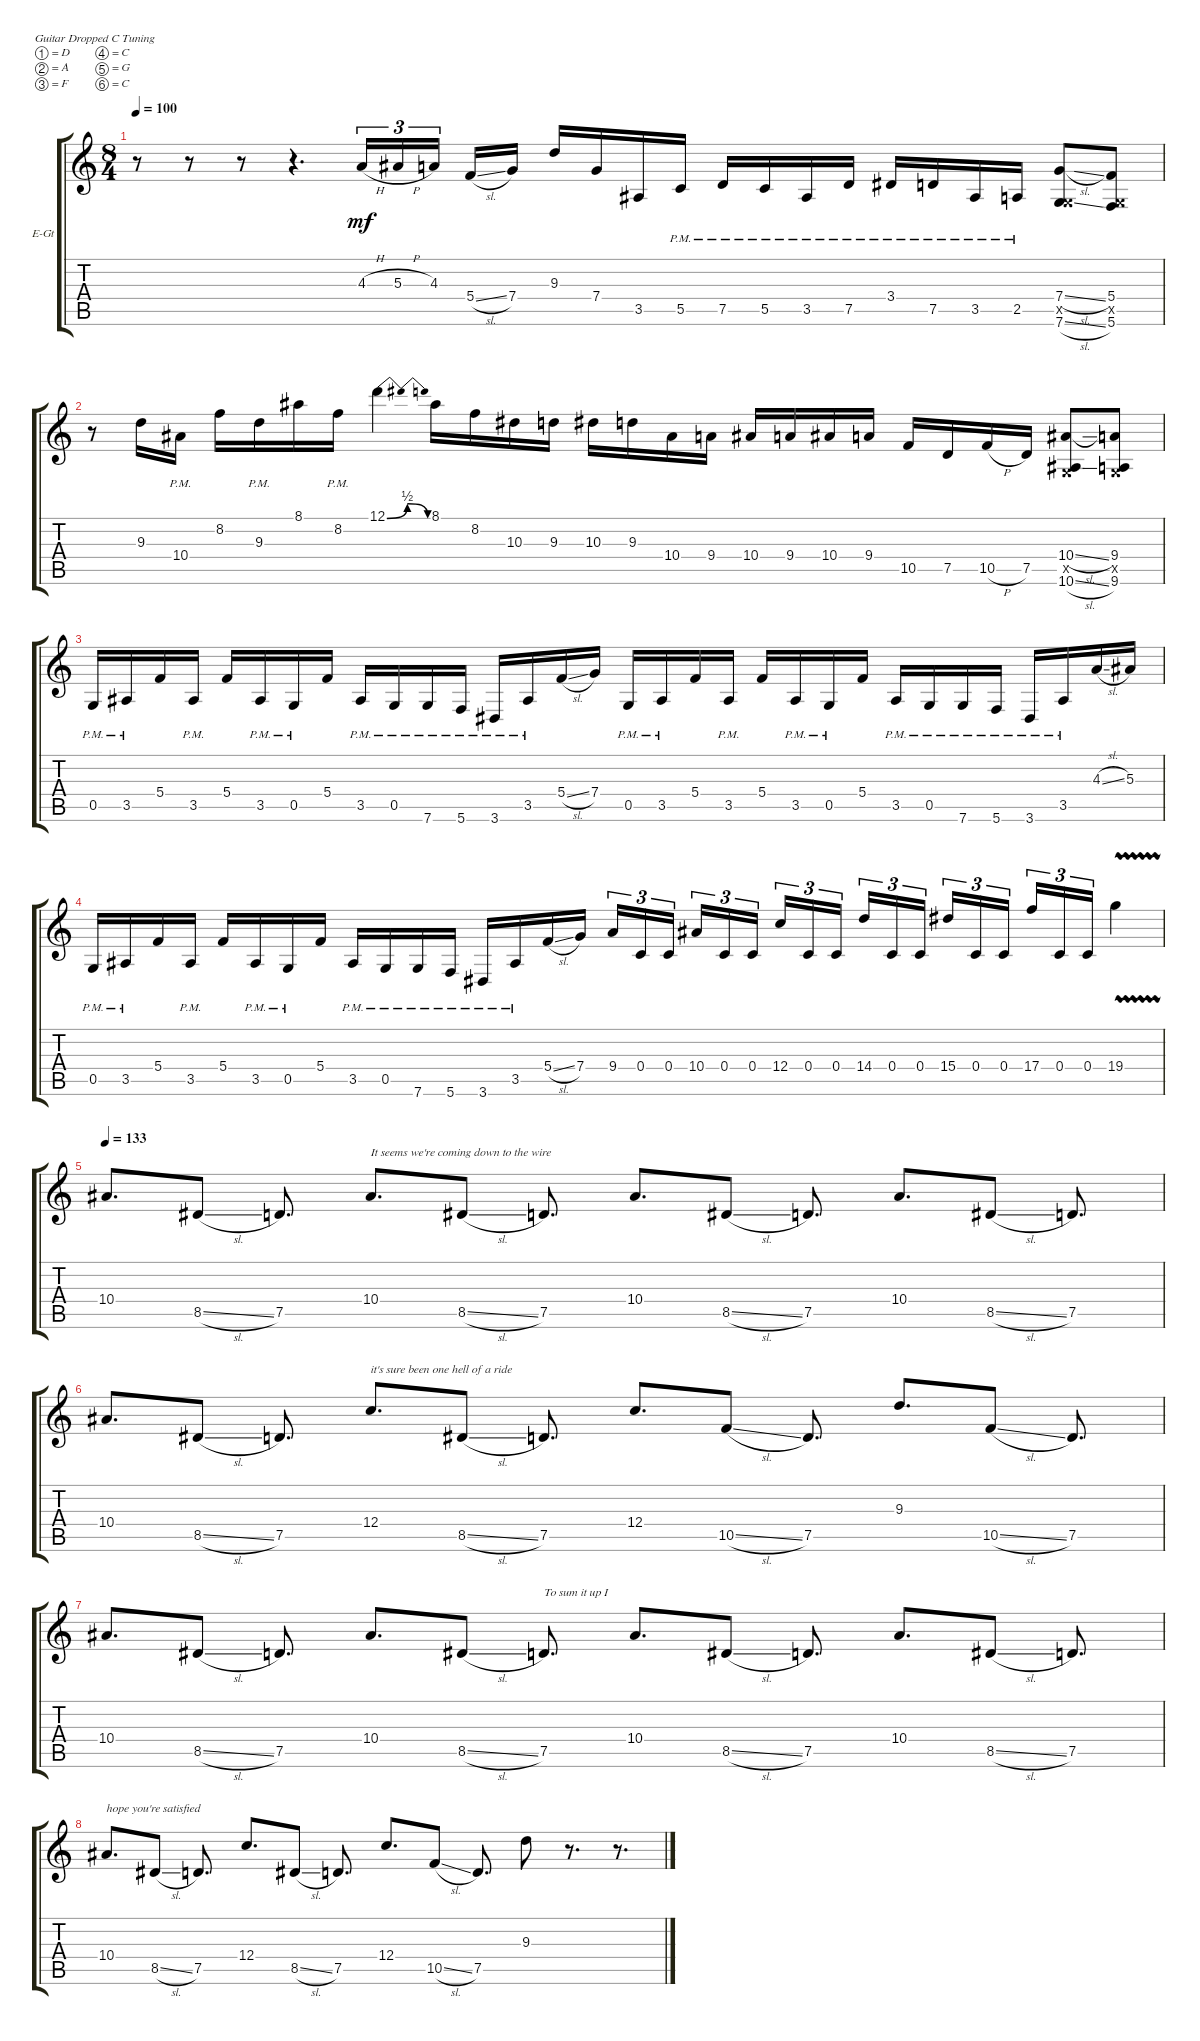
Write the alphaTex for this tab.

\defaultSystemsLayout 4
\bracketExtendMode groupsimilarinstruments
\firstSystemTrackNameOrientation horizontal
\otherSystemsTrackNameOrientation horizontal
\track ("Gajic" "E-Gt") {instrument distortionguitar}
\staff {score tabs}
\tuning (D4 A3 F3 C3 G2 C2)
\ts (8 4)
\tempo 100
\clef g2
\ks c
r.8{dy mf instrument distortionguitar} r.8 r.8 r.4{d} 4.3{h}.16{tu (3 2)} 5.3{h}.16{tu (3 2)} 4.3.16{tu (3 2)} 5.4{sl}.16 7.4.16 9.3.16 7.4.16 3.5.16 5.5{pm}.16 7.5{pm}.16 5.5{pm}.16 3.5{pm}.16 7.5{pm}.16 3.4{pm}.16 7.5{pm}.16 3.5{pm}.16 2.5{pm}.16 (7.6{sl} 7.4{sl} 0.5{x}).8 (5.6 5.4 0.5{x}).8 |
r.8 9.3.16 10.4{pm}.16 8.2.16 9.3{pm}.16 8.1.16 8.2{pm}.16 12.1{be (bendrelease 18 0 21.599999999999998 2 31.2 2 45 0)}.4 8.1.16 8.2.16 10.3.16 9.3.16 10.3.16 9.3.16 10.4.16 9.4.16 10.4.16 9.4.16 10.4.16 9.4.16 10.5.16 7.5.16 10.5{h}.16 7.5.16 (10.6{sl} 10.4{sl} 0.5{x}).8 (9.6 9.4 0.5{x}).8 |
0.5{pm}.16 3.5{pm}.16 5.4.16 3.5{pm}.16 5.4.16 3.5{pm}.16 0.5{pm}.16 5.4.16 3.5{pm}.16 0.5{pm}.16 7.6{pm}.16 5.6{pm}.16 3.6{pm}.16 3.5{pm}.16 5.4{sl}.16 7.4.16 0.5{pm}.16 3.5{pm}.16 5.4.16 3.5{pm}.16 5.4.16 3.5{pm}.16 0.5{pm}.16 5.4.16 3.5{pm}.16 0.5{pm}.16 7.6{pm}.16 5.6{pm}.16 3.6{pm}.16 3.5{pm}.16 4.3{sl}.16 5.3.16 |
0.5{pm}.16 3.5{pm}.16 5.4.16 3.5{pm}.16 5.4.16 3.5{pm}.16 0.5{pm}.16 5.4.16 3.5{pm}.16 0.5{pm}.16 7.6{pm}.16 5.6{pm}.16 3.6{pm}.16 3.5{pm}.16 5.4{sl}.16 7.4.16 9.4.16{tu (3 2)} 0.4.16{tu (3 2)} 0.4.16{tu (3 2)} 10.4.16{tu (3 2)} 0.4.16{tu (3 2)} 0.4.16{tu (3 2)} 12.4.16{tu (3 2)} 0.4.16{tu (3 2)} 0.4.16{tu (3 2)} 14.4.16{tu (3 2)} 0.4.16{tu (3 2)} 0.4.16{tu (3 2)} 15.4.16{tu (3 2)} 0.4.16{tu (3 2)} 0.4.16{tu (3 2)} 17.4.16{tu (3 2)} 0.4.16{tu (3 2)} 0.4.16{tu (3 2)} 19.4{vw}.4 |
\tempo 133
10.4.8{d} 8.5{sl}.8 7.5.8{d} 10.4.8{d txt "It seems we're coming down to the wire"} 8.5{sl}.8 7.5.8{d} 10.4.8{d} 8.5{sl}.8 7.5.8{d} 10.4.8{d} 8.5{sl}.8 7.5.8{d} |
10.4.8{d} 8.5{sl}.8 7.5.8{d} 12.4.8{d txt "it's sure been one hell of a ride"} 8.5{sl}.8 7.5.8{d} 12.4.8{d} 10.5{sl}.8 7.5.8{d} 9.3.8{d} 10.5{sl}.8 7.5.8{d} |
10.4.8{d} 8.5{sl}.8 7.5.8{d} 10.4.8{d} 8.5{sl}.8 7.5.8{d txt "To sum it up I"} 10.4.8{d} 8.5{sl}.8 7.5.8{d} 10.4.8{d} 8.5{sl}.8 7.5.8{d} |
10.4.8{d txt "hope you're satisfied"} 8.5{sl}.8 7.5.8{d} 12.4.8{d} 8.5{sl}.8 7.5.8{d} 12.4.8{d} 10.5{sl}.8 7.5.8{d} 9.3.8 r.8{d} r.8{d}
